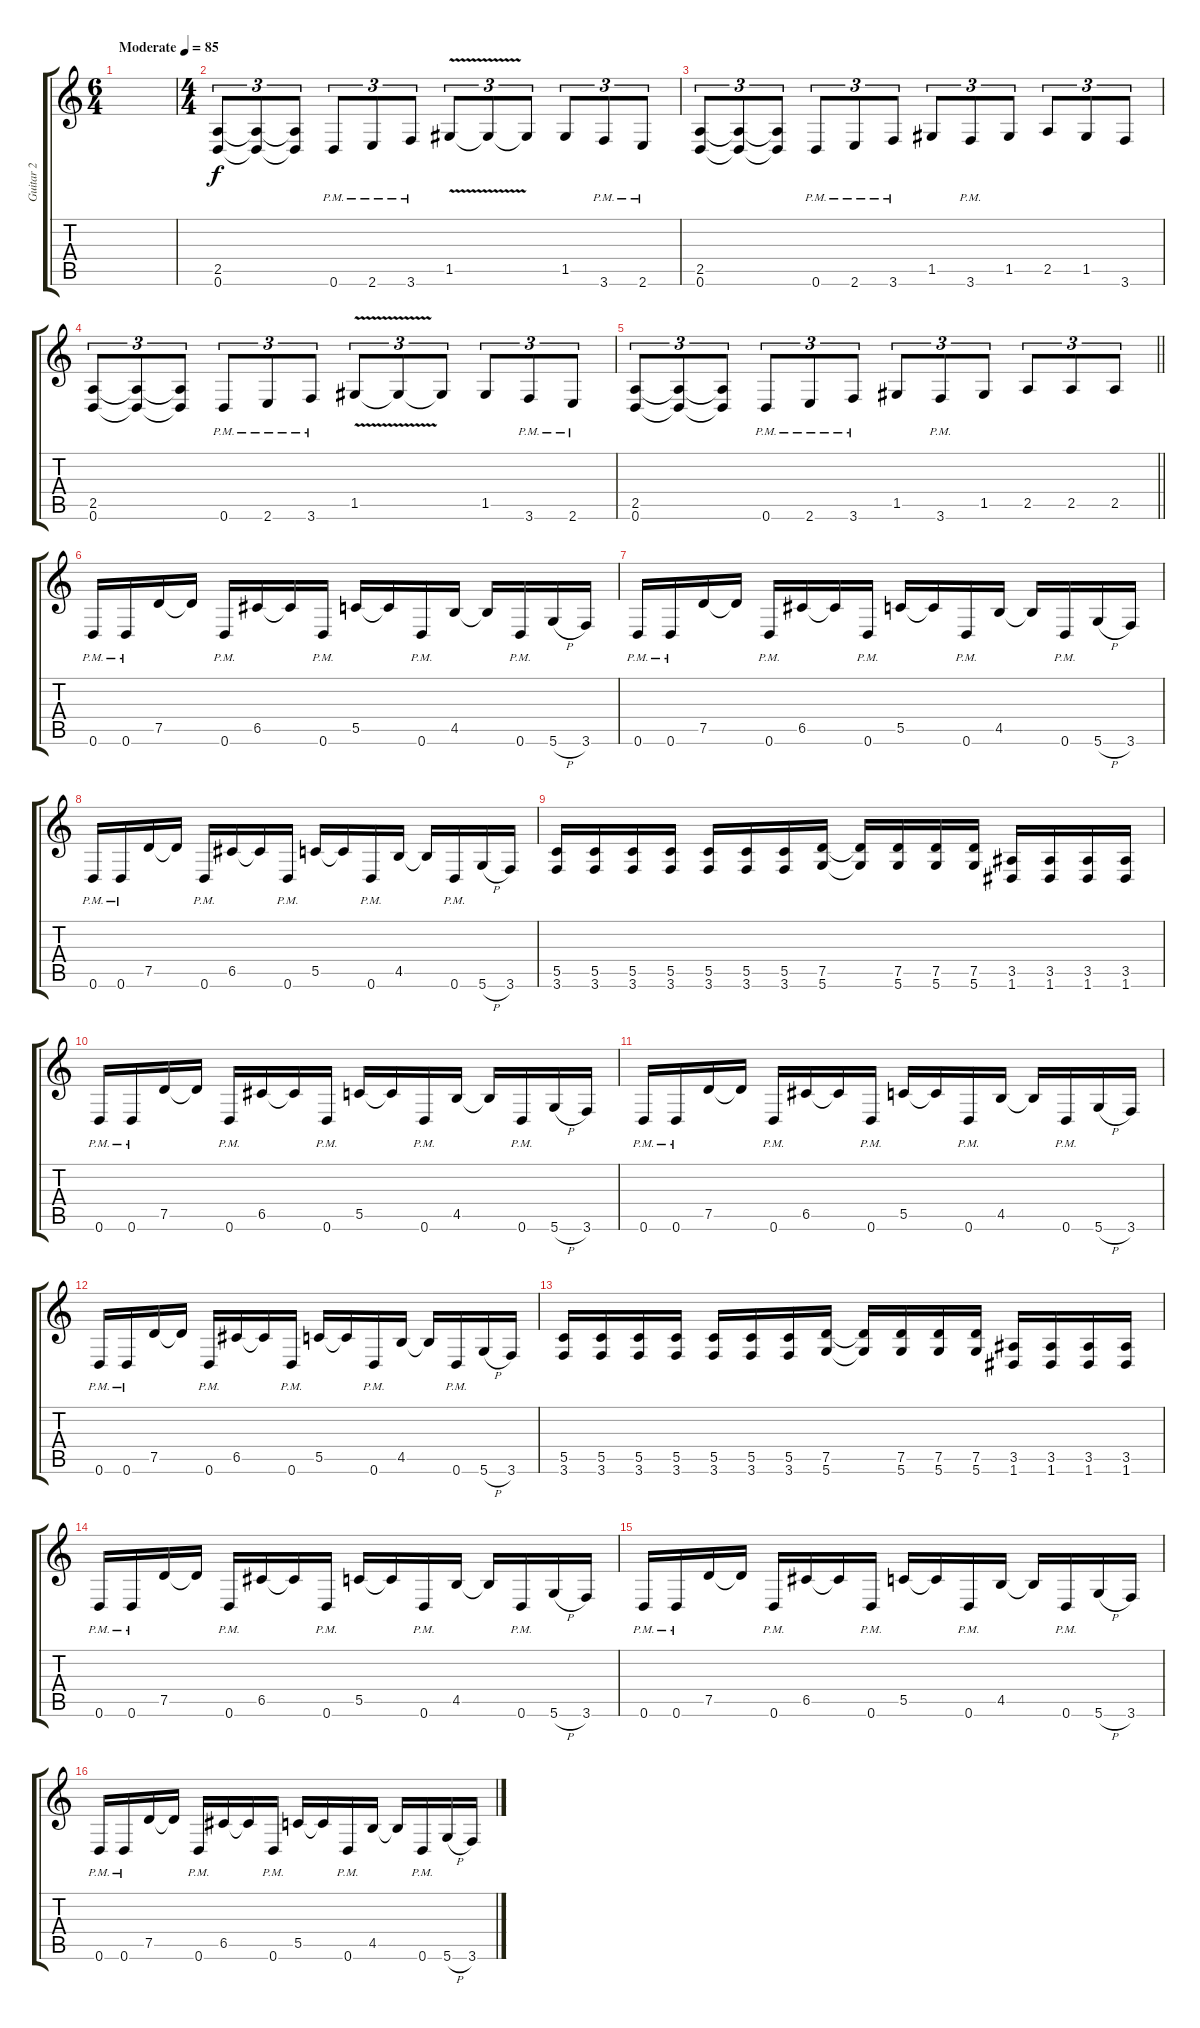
\track ("Guitar 2" "Guitar 2") {instrument distortionguitar}
\staff {score tabs}
\tuning (D4 A3 F3 C3 G2 D2) {hide}
\ts (6 4)
\tempo (85 "Moderate")
\clef g2
\ks c
|
\ts (4 4)
(2.5 0.6).8{tu (3 2)} (2.5{t} 0.6{t}).8{tu (3 2)} (2.5{t} 0.6{t}).8{tu (3 2)} 0.6{pm}.8{tu (3 2)} 2.6{pm}.8{tu (3 2)} 3.6{pm}.8{tu (3 2)} 1.5{v}.8{tu (3 2)} 1.5{t}.8{tu (3 2)} 1.5{t}.8{tu (3 2)} 1.5.8{tu (3 2)} 3.6{pm}.8{tu (3 2)} 2.6{pm}.8{tu (3 2)} |
(2.5 0.6).8{tu (3 2)} (2.5{t} 0.6{t}).8{tu (3 2)} (2.5{t} 0.6{t}).8{tu (3 2)} 0.6{pm}.8{tu (3 2)} 2.6{pm}.8{tu (3 2)} 3.6{pm}.8{tu (3 2)} 1.5.8{tu (3 2)} 3.6{pm}.8{tu (3 2)} 1.5.8{tu (3 2)} 2.5.8{tu (3 2)} 1.5.8{tu (3 2)} 3.6.8{tu (3 2)} |
(2.5 0.6).8{tu (3 2)} (2.5{t} 0.6{t}).8{tu (3 2)} (2.5{t} 0.6{t}).8{tu (3 2)} 0.6{pm}.8{tu (3 2)} 2.6{pm}.8{tu (3 2)} 3.6{pm}.8{tu (3 2)} 1.5{v}.8{tu (3 2)} 1.5{t}.8{tu (3 2)} 1.5{t}.8{tu (3 2)} 1.5.8{tu (3 2)} 3.6{pm}.8{tu (3 2)} 2.6{pm}.8{tu (3 2)} |
\barLineRight lightlight
(2.5 0.6).8{tu (3 2)} (2.5{t} 0.6{t}).8{tu (3 2)} (2.5{t} 0.6{t}).8{tu (3 2)} 0.6{pm}.8{tu (3 2)} 2.6{pm}.8{tu (3 2)} 3.6{pm}.8{tu (3 2)} 1.5.8{tu (3 2)} 3.6{pm}.8{tu (3 2)} 1.5.8{tu (3 2)} 2.5.8{tu (3 2)} 2.5.8{tu (3 2)} 2.5.8{tu (3 2)} |
0.6{pm}.16 0.6{pm}.16 7.5.16 7.5{t}.16 0.6{pm}.16 6.5.16 6.5{t}.16 0.6{pm}.16 5.5.16 5.5{t}.16 0.6{pm}.16 4.5.16 4.5{t}.16 0.6{pm}.16 5.6{h}.16 3.6.16 |
0.6{pm}.16 0.6{pm}.16 7.5.16 7.5{t}.16 0.6{pm}.16 6.5.16 6.5{t}.16 0.6{pm}.16 5.5.16 5.5{t}.16 0.6{pm}.16 4.5.16 4.5{t}.16 0.6{pm}.16 5.6{h}.16 3.6.16 |
0.6{pm}.16 0.6{pm}.16 7.5.16 7.5{t}.16 0.6{pm}.16 6.5.16 6.5{t}.16 0.6{pm}.16 5.5.16 5.5{t}.16 0.6{pm}.16 4.5.16 4.5{t}.16 0.6{pm}.16 5.6{h}.16 3.6.16 |
(5.5 3.6).16 (5.5 3.6).16 (5.5 3.6).16 (5.5 3.6).16 (5.5 3.6).16 (5.5 3.6).16 (5.5 3.6).16 (7.5 5.6).16 (7.5{t} 5.6{t}).16 (7.5 5.6).16 (7.5 5.6).16 (7.5 5.6).16 (3.5 1.6).16 (3.5 1.6).16 (3.5 1.6).16 (3.5 1.6).16 |
0.6{pm}.16 0.6{pm}.16 7.5.16 7.5{t}.16 0.6{pm}.16 6.5.16 6.5{t}.16 0.6{pm}.16 5.5.16 5.5{t}.16 0.6{pm}.16 4.5.16 4.5{t}.16 0.6{pm}.16 5.6{h}.16 3.6.16 |
0.6{pm}.16 0.6{pm}.16 7.5.16 7.5{t}.16 0.6{pm}.16 6.5.16 6.5{t}.16 0.6{pm}.16 5.5.16 5.5{t}.16 0.6{pm}.16 4.5.16 4.5{t}.16 0.6{pm}.16 5.6{h}.16 3.6.16 |
0.6{pm}.16 0.6{pm}.16 7.5.16 7.5{t}.16 0.6{pm}.16 6.5.16 6.5{t}.16 0.6{pm}.16 5.5.16 5.5{t}.16 0.6{pm}.16 4.5.16 4.5{t}.16 0.6{pm}.16 5.6{h}.16 3.6.16 |
(5.5 3.6).16 (5.5 3.6).16 (5.5 3.6).16 (5.5 3.6).16 (5.5 3.6).16 (5.5 3.6).16 (5.5 3.6).16 (7.5 5.6).16 (7.5{t} 5.6{t}).16 (7.5 5.6).16 (7.5 5.6).16 (7.5 5.6).16 (3.5 1.6).16 (3.5 1.6).16 (3.5 1.6).16 (3.5 1.6).16 |
0.6{pm}.16 0.6{pm}.16 7.5.16 7.5{t}.16 0.6{pm}.16 6.5.16 6.5{t}.16 0.6{pm}.16 5.5.16 5.5{t}.16 0.6{pm}.16 4.5.16 4.5{t}.16 0.6{pm}.16 5.6{h}.16 3.6.16 |
0.6{pm}.16 0.6{pm}.16 7.5.16 7.5{t}.16 0.6{pm}.16 6.5.16 6.5{t}.16 0.6{pm}.16 5.5.16 5.5{t}.16 0.6{pm}.16 4.5.16 4.5{t}.16 0.6{pm}.16 5.6{h}.16 3.6.16 |
0.6{pm}.16 0.6{pm}.16 7.5.16 7.5{t}.16 0.6{pm}.16 6.5.16 6.5{t}.16 0.6{pm}.16 5.5.16 5.5{t}.16 0.6{pm}.16 4.5.16 4.5{t}.16 0.6{pm}.16 5.6{h}.16 3.6.16
